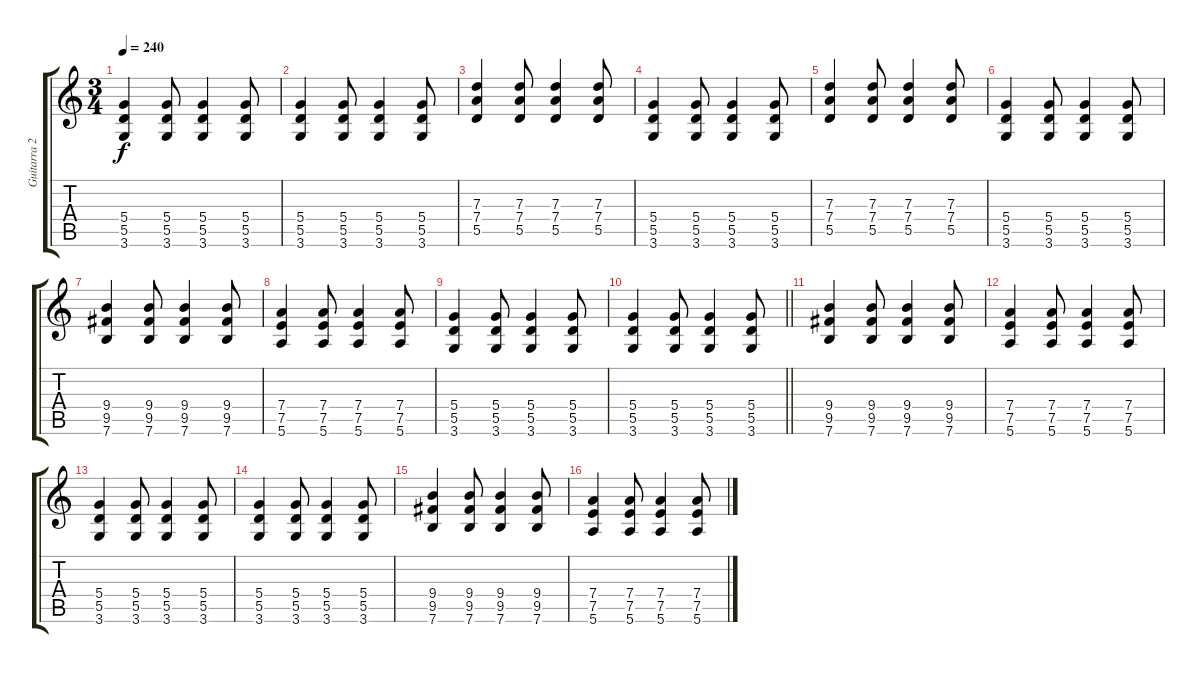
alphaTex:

\track ("Guitarra 2 - Erik" "Guitarra 2") {instrument overdrivenguitar}
\staff {score tabs}
\tuning (E4 B3 G3 D3 A2 E2) {hide}
\ts (3 4)
\tempo 240
\clef g2
\ks c
(5.4 5.5 3.6).4{dy f} (5.4 5.5 3.6).8 (5.4 5.5 3.6).4 (5.4 5.5 3.6).8 |
(5.4 5.5 3.6).4 (5.4 5.5 3.6).8 (5.4 5.5 3.6).4 (5.4 5.5 3.6).8 |
(7.3 7.4 5.5).4 (7.3 7.4 5.5).8 (7.3 7.4 5.5).4 (7.3 7.4 5.5).8 |
(5.4 5.5 3.6).4 (5.4 5.5 3.6).8 (5.4 5.5 3.6).4 (5.4 5.5 3.6).8 |
(7.3 7.4 5.5).4 (7.3 7.4 5.5).8 (7.3 7.4 5.5).4 (7.3 7.4 5.5).8 |
(5.4 5.5 3.6).4 (5.4 5.5 3.6).8 (5.4 5.5 3.6).4 (5.4 5.5 3.6).8 |
(9.4 9.5 7.6).4 (9.4 9.5 7.6).8 (9.4 9.5 7.6).4 (9.4 9.5 7.6).8 |
(7.4 7.5 5.6).4 (7.4 7.5 5.6).8 (7.4 7.5 5.6).4 (7.4 7.5 5.6).8 |
(5.4 5.5 3.6).4 (5.4 5.5 3.6).8 (5.4 5.5 3.6).4 (5.4 5.5 3.6).8 |
\barLineRight lightlight
(5.4 5.5 3.6).4 (5.4 5.5 3.6).8 (5.4 5.5 3.6).4 (5.4 5.5 3.6).8 |
(9.4 9.5 7.6).4 (9.4 9.5 7.6).8 (9.4 9.5 7.6).4 (9.4 9.5 7.6).8 |
(7.4 7.5 5.6).4 (7.4 7.5 5.6).8 (7.4 7.5 5.6).4 (7.4 7.5 5.6).8 |
(5.4 5.5 3.6).4 (5.4 5.5 3.6).8 (5.4 5.5 3.6).4 (5.4 5.5 3.6).8 |
(5.4 5.5 3.6).4 (5.4 5.5 3.6).8 (5.4 5.5 3.6).4 (5.4 5.5 3.6).8 |
(9.4 9.5 7.6).4 (9.4 9.5 7.6).8 (9.4 9.5 7.6).4 (9.4 9.5 7.6).8 |
(7.4 7.5 5.6).4 (7.4 7.5 5.6).8 (7.4 7.5 5.6).4 (7.4 7.5 5.6).8
